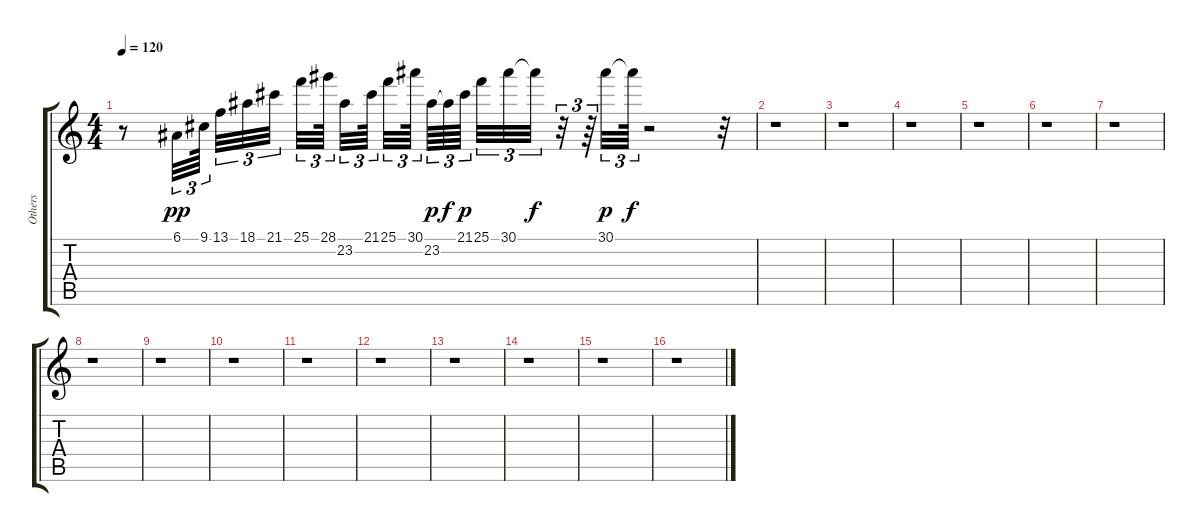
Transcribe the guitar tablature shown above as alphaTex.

\track ("Others" "Others") {instrument fx3crystal}
\staff {score tabs}
\tuning (E4 B3 G3 D3 A2 E2) {hide}
\ts (4 4)
\tempo 120
\clef g2
\ks c
r.8{dy f} 6.1.32{tu (3 2) dy pp} 9.1.64{tu (3 2) beam splitsecondary} 13.1.32{tu (3 2)} 18.1.32{tu (3 2)} 21.1.32{tu (3 2) beam splitsecondary} 25.1.32{tu (3 2)} 28.1.64{tu (3 2)} 23.2.32{tu (3 2)} 21.1.64{tu (3 2) beam splitsecondary} 25.1.32{tu (3 2)} 30.1.64{tu (3 2) beam splitsecondary} 23.2.64{tu (3 2) dy p} 23.2{t}.64{tu (3 2) dy f} 21.1.64{tu (3 2) dy p beam splitsecondary} 25.1.32{tu (3 2)} 30.1.32{tu (3 2)} 30.1{t}.32{tu (3 2) dy f} r.32{tu (3 2)} r.64{tu (3 2)} 30.1.32{tu (3 2) dy p} 30.1{t}.64{tu (3 2) dy f} r.2 r.32 |
r.1 |
r.1 |
r.1 |
r.1 |
r.1 |
r.1 |
r.1 |
r.1 |
r.1 |
r.1 |
r.1 |
r.1 |
r.1 |
r.1 |
r.1
